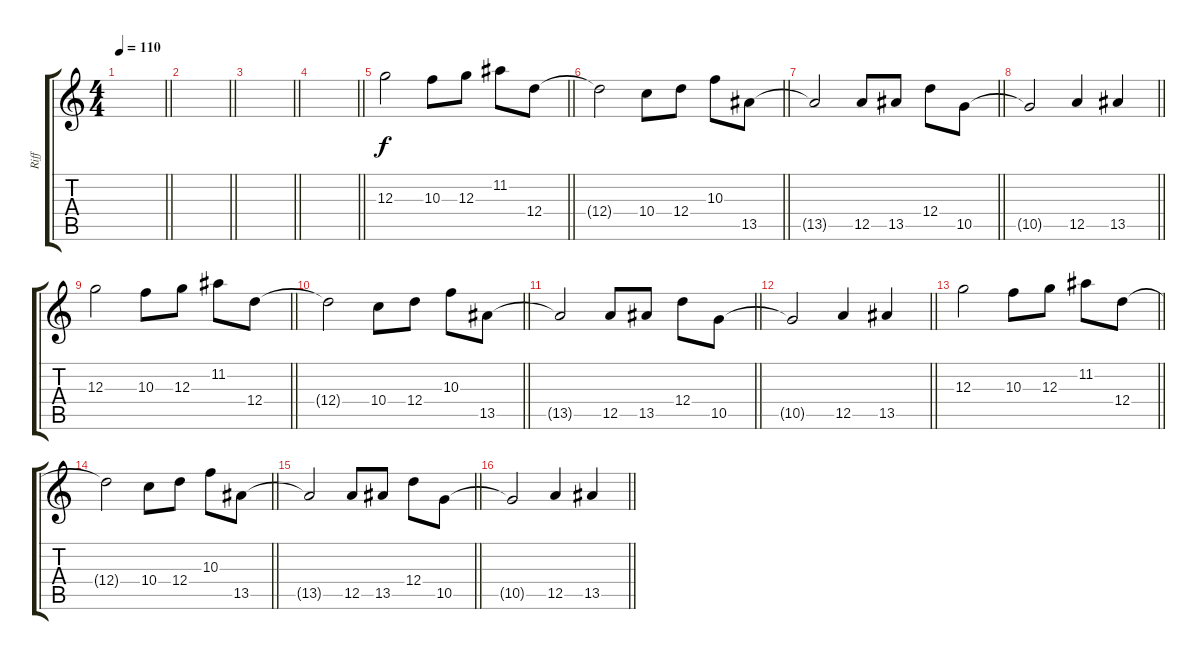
\track ("Riff" "Riff") {instrument distortionguitar}
\staff {score tabs}
\tuning (E4 B3 G3 D3 A2 E2) {hide}
\ts (4 4)
\tempo 110
\clef g2
\barLineRight lightlight
\ks c
|
\barLineRight lightlight
|
\barLineRight lightlight
|
\barLineRight lightlight
|
\barLineRight lightlight
12.3.2{volume 0} 10.3.8{volume 11} 12.3.8 11.2.8 12.4.8 |
\barLineRight lightlight
12.4{t}.2 10.4.8 12.4.8 10.3.8 13.5.8 |
\barLineRight lightlight
13.5{t}.2 12.5.8 13.5.8 12.4.8 10.5.8 |
\barLineRight lightlight
10.5{t}.2 12.5.4 13.5.4 |
\barLineRight lightlight
12.3.2 10.3.8 12.3.8 11.2.8 12.4.8 |
\barLineRight lightlight
12.4{t}.2 10.4.8 12.4.8 10.3.8 13.5.8 |
\barLineRight lightlight
13.5{t}.2 12.5.8 13.5.8 12.4.8 10.5.8 |
\barLineRight lightlight
10.5{t}.2 12.5.4 13.5.4 |
\barLineRight lightlight
12.3.2 10.3.8 12.3.8 11.2.8 12.4.8 |
\barLineRight lightlight
12.4{t}.2 10.4.8 12.4.8 10.3.8 13.5.8 |
\barLineRight lightlight
13.5{t}.2 12.5.8 13.5.8 12.4.8 10.5.8 |
\barLineRight lightlight
10.5{t}.2 12.5.4 13.5.4
